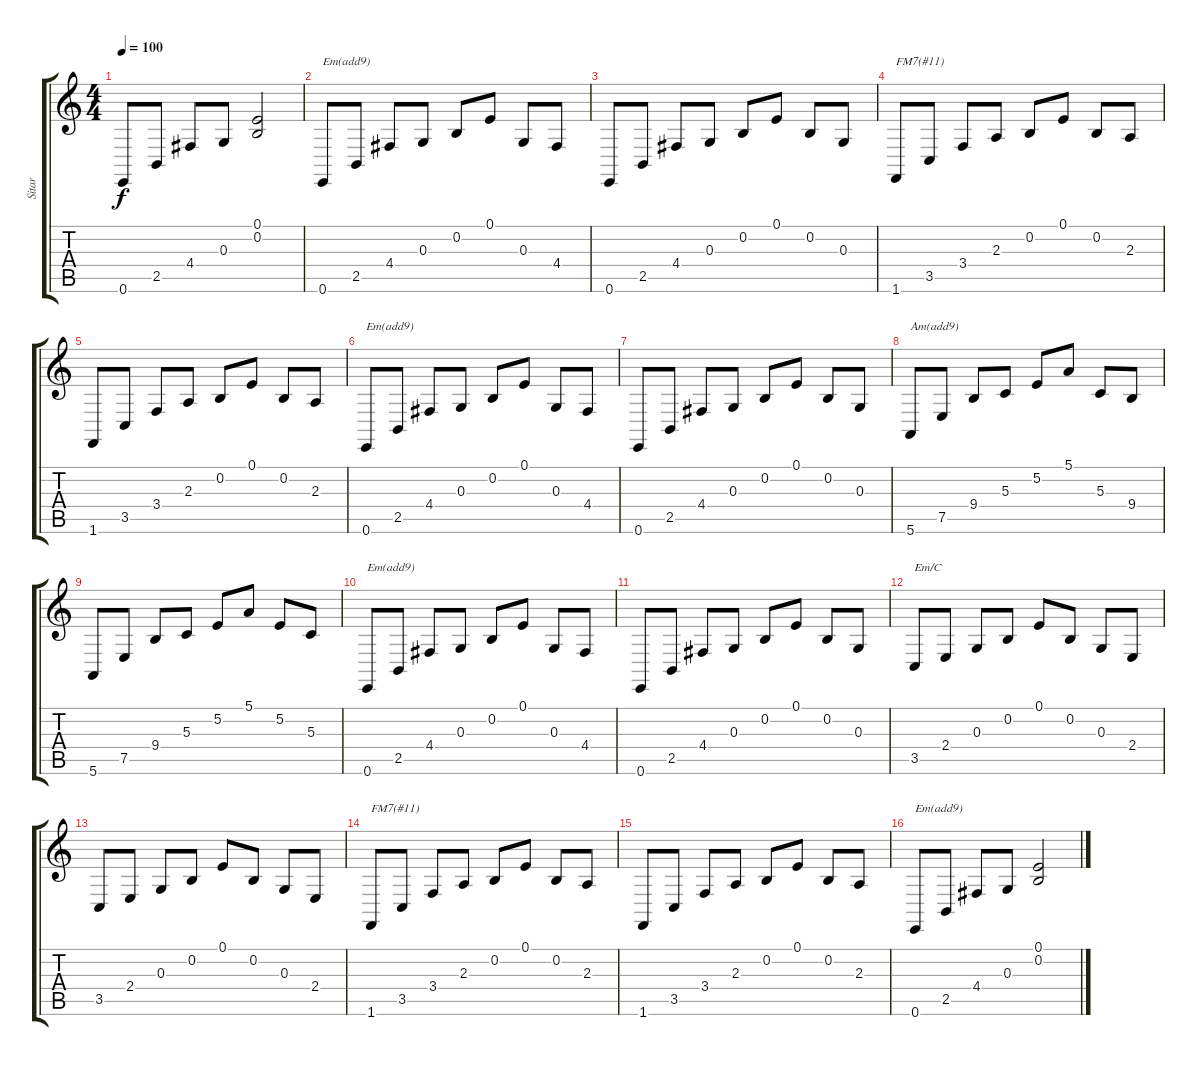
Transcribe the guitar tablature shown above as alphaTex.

\track ("Sitar" "Sitar") {instrument sitar}
\staff {score tabs}
\tuning (E4 B3 G3 D3 A2 E2) {hide}
\ts (4 4)
\tempo 100
\clef g2
\ks c
0.6.8{dy f} 2.5.8 4.4.8 0.3.8 (0.1 0.2).2 |
0.6.8{txt "Em(add9)"} 2.5.8 4.4.8 0.3.8 0.2.8 0.1.8 0.3.8 4.4.8 |
0.6.8 2.5.8 4.4.8 0.3.8 0.2.8 0.1.8 0.2.8 0.3.8 |
1.6.8{txt "FM7(#11)"} 3.5.8 3.4.8 2.3.8 0.2.8 0.1.8 0.2.8 2.3.8 |
1.6.8 3.5.8 3.4.8 2.3.8 0.2.8 0.1.8 0.2.8 2.3.8 |
0.6.8{txt "Em(add9)"} 2.5.8 4.4.8 0.3.8 0.2.8 0.1.8 0.3.8 4.4.8 |
0.6.8 2.5.8 4.4.8 0.3.8 0.2.8 0.1.8 0.2.8 0.3.8 |
5.6.8{txt "Am(add9)"} 7.5.8 9.4.8 5.3.8 5.2.8 5.1.8 5.3.8 9.4.8 |
5.6.8 7.5.8 9.4.8 5.3.8 5.2.8 5.1.8 5.2.8 5.3.8 |
0.6.8{txt "Em(add9)"} 2.5.8 4.4.8 0.3.8 0.2.8 0.1.8 0.3.8 4.4.8 |
0.6.8 2.5.8 4.4.8 0.3.8 0.2.8 0.1.8 0.2.8 0.3.8 |
3.5.8{txt "Em/C"} 2.4.8 0.3.8 0.2.8 0.1.8 0.2.8 0.3.8 2.4.8 |
3.5.8 2.4.8 0.3.8 0.2.8 0.1.8 0.2.8 0.3.8 2.4.8 |
1.6.8{txt "FM7(#11)"} 3.5.8 3.4.8 2.3.8 0.2.8 0.1.8 0.2.8 2.3.8 |
1.6.8 3.5.8 3.4.8 2.3.8 0.2.8 0.1.8 0.2.8 2.3.8 |
0.6.8{txt "Em(add9)"} 2.5.8 4.4.8 0.3.8 (0.1 0.2).2
